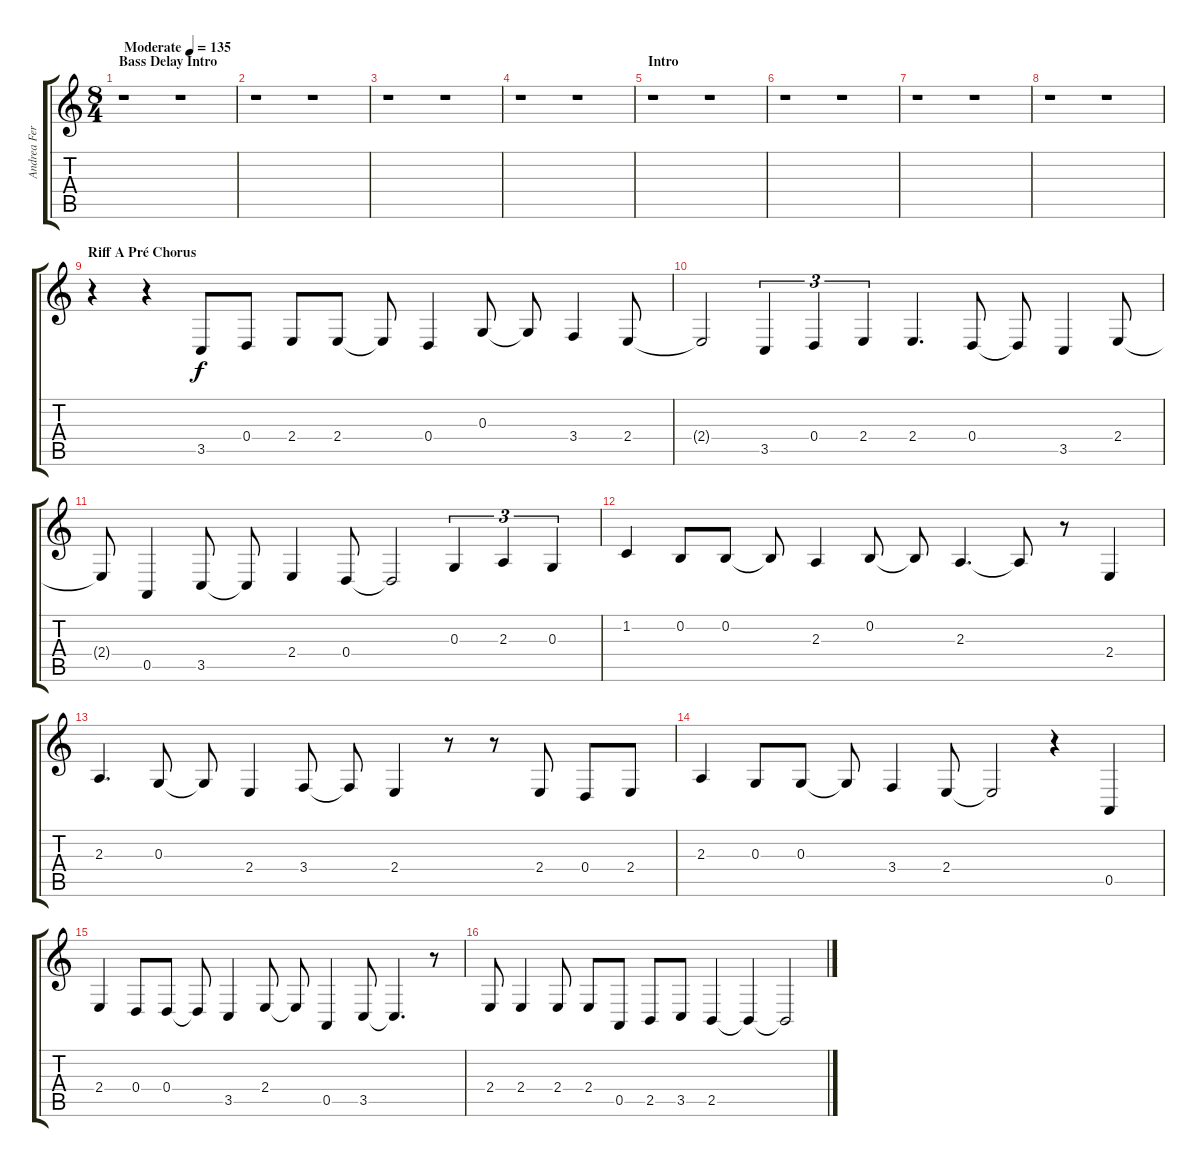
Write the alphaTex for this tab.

\track ("Andrea Ferro" "Andrea Fer") {instrument ocarina}
\staff {score tabs}
\tuning (E4 B3 G3 D3 A2 E2) {hide}
\ts (8 4)
\section ("" "Bass Delay Intro")
\tempo (135 "Moderate")
\clef g2
\ks c
r.1{dy f instrument ocarina} r.1 |
r.1 r.1 |
r.1 r.1 |
r.1 r.1 |
\section ("" "Intro")
r.1 r.1 |
r.1 r.1 |
r.1 r.1 |
r.1 r.1 |
\section ("" "Riff A Pré Chorus")
r.4 r.4 3.5.8 0.4.8 2.4.8 2.4.8 2.4{t}.8 0.4.4 0.3.8 0.3{t}.8 3.4.4 2.4.8 |
2.4{t}.2 3.5.4{tu (3 2)} 0.4.4{tu (3 2)} 2.4.4{tu (3 2)} 2.4.4{d} 0.4.8 0.4{t}.8 3.5.4 2.4.8 |
2.4{t}.8 0.5.4 3.5.8 3.5{t}.8 2.4.4 0.4.8 0.4{t}.2 0.3.4{tu (3 2)} 2.3.4{tu (3 2)} 0.3.4{tu (3 2)} |
1.2.4 0.2.8 0.2.8 0.2{t}.8 2.3.4 0.2.8 0.2{t}.8 2.3.4{d} 2.3{t}.8 r.8 2.4.4 |
2.3.4{d} 0.3.8 0.3{t}.8 2.4.4 3.4.8 3.4{t}.8 2.4.4 r.8 r.8 2.4.8 0.4.8 2.4.8 |
2.3.4 0.3.8 0.3.8 0.3{t}.8 3.4.4 2.4.8 2.4{t}.2 r.4 0.5.4 |
2.4.4 0.4.8 0.4.8 0.4{t}.8 3.5.4 2.4.8 2.4{t}.8 0.5.4 3.5.8 3.5{t}.4{d} r.8 |
2.4.8 2.4.4 2.4.8 2.4.8 0.5.8 2.5.8 3.5.8 2.5.4 2.5{t}.4 2.5{t}.2
